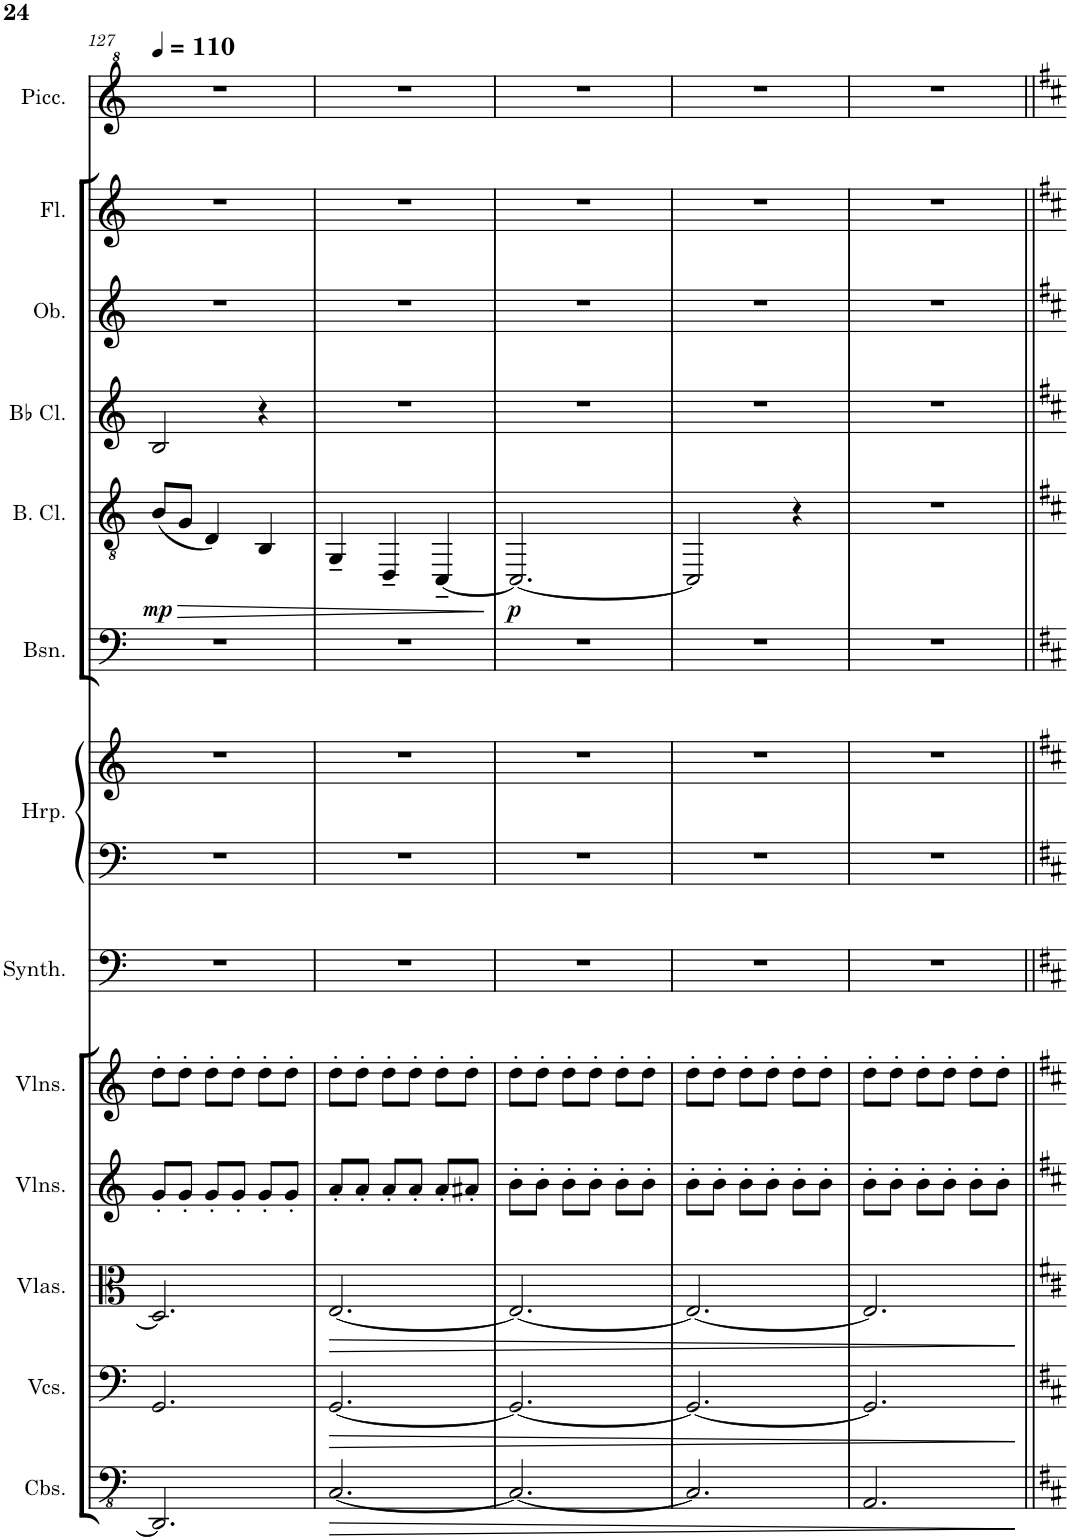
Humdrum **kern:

**kern	**dynam	**kern	**dynam	**kern	**dynam	**kern	**kern	**kern	**kern	**kern	**kern	**kern	**dynam	**kern	**kern	**kern	**kern
*part13	*part13	*part12	*part12	*part11	*part11	*part10	*part9	*part8	*part7	*part7	*part6	*part5	*part5	*part4	*part3	*part2	*part1
*staff14	*staff14	*staff13	*staff13	*staff12	*staff12	*staff11	*staff10	*staff9	*staff8	*staff7	*staff6	*staff5	*staff5	*staff4	*staff3	*staff2	*staff1
*I"Contrabasses	*	*I"Violoncellos	*	*I"Violas	*	*I"Violins	*I"Violins	*I"Warm Synthesizer	*I"Harp	*	*I"Bassoon	*I"Bass Clarinet	*	*I"Bb Clarinet	*I"Oboe	*I"Flute	*I"Piccolo
*I'Cbs.	*	*I'Vcs.	*	*I'Vlas.	*	*I'Vlns.	*I'Vlns.	*I'Synth.	*I'Hrp.	*	*I'Bsn.	*I'B. Cl.	*	*I'Bb Cl.	*I'Ob.	*I'Fl.	*I'Picc.
!!LO:PB:g=z
*clefFv4	*	*clefF4	*	*clefC3	*	*clefG2	*clefG2	*clefF4	*clefF4	*clefG2	*clefF4	*clefGv2	*	*clefG2	*clefG2	*clefG2	*clefG^2
*	*	*	*	*	*	*	*	*	*	*	*	*ITrd8c14	*	*ITrd1c2	*	*	*ITrd-7c-12
*k[]	*	*k[]	*	*k[]	*	*k[]	*k[]	*k[]	*k[]	*k[]	*k[]	*k[]	*	*k[]	*k[]	*k[]	*k[]
*M3/4	*	*M3/4	*	*M3/4	*	*M3/4	*M3/4	*M3/4	*M3/4	*M3/4	*M3/4	*M3/4	*	*M3/4	*M3/4	*M3/4	*M3/4
*MM110	*	*MM110	*	*MM110	*	*MM110	*MM110	*MM110	*MM110	*MM110	*MM110	*MM110	*	*MM110	*MM110	*MM110	*MM110
=127	=127	=127	=127	=127	=127	=127	=127	=127	=127	=127	=127	=127	=127	=127	=127	=127	=127
!	!	!	!	!	!	!	!	!	!	!	!	!	!LO:HP:b	!	!	!	!
!	!	!	!	!	!	!	!	!	!	!	!	!	!LO:DY:n=1:b	!	!	!	!
2.DDD/]	.	2.GG/	.	2.D/]	.	8g'/L	8dd'\L	2.r	2.r	2.r	2.r	(8B/L	> mp	2B/	2.r	2.r	2.r
.	.	.	.	.	.	8g'/J	8dd'\J	.	.	.	.	8G/J	.	.	.	.	.
.	.	.	.	.	.	8g'/L	8dd'\L	.	.	.	.	4D/)	.	.	.	.	.
.	.	.	.	.	.	8g'/J	8dd'\J	.	.	.	.	.	.	.	.	.	.
.	.	.	.	.	.	8g'/L	8dd'\L	.	.	.	.	4BB/	.	4r	.	.	.
.	.	.	.	.	.	8g'/J	8dd'\J	.	.	.	.	.	.	.	.	.	.
=128	=128	=128	=128	=128	=128	=128	=128	=128	=128	=128	=128	=128	=128	=128	=128	=128	=128
!	!LO:HP:b	!	!LO:HP:b	!	!LO:HP:b	!	!	!	!	!	!	!	!	!	!	!	!
[2.CC/	>	[2.GG/	>	[2.E/	>	8a'/L	8dd'\L	2.r	2.r	2.r	2.r	4GG~/	.	2.r	2.r	2.r	2.r
.	.	.	.	.	.	8a'/J	8dd'\J	.	.	.	.	.	.	.	.	.	.
.	.	.	.	.	.	8a'/L	8dd'\L	.	.	.	.	4DD~/	.	.	.	.	.
.	.	.	.	.	.	8a'/J	8dd'\J	.	.	.	.	.	.	.	.	.	.
.	.	.	.	.	.	8a'/L	8dd'\L	.	.	.	.	[4CC~/	.	.	.	.	.
.	.	.	.	.	.	8a#X'/J	8dd'\J	.	.	.	.	.	.	.	.	.	.
.	.	.	.	.	.	.	.	.	.	.	.	.	]	.	.	.	.
=129	=129	=129	=129	=129	=129	=129	=129	=129	=129	=129	=129	=129	=129	=129	=129	=129	=129
!	!	!	!	!	!	!	!	!	!	!	!	!	!LO:DY:b	!	!	!	!
2.CC/_	.	2.GG/_	.	2.E/_	.	8b'\L	8dd'\L	2.r	2.r	2.r	2.r	2.CC/_	p	2.r	2.r	2.r	2.r
.	.	.	.	.	.	8b'\J	8dd'\J	.	.	.	.	.	.	.	.	.	.
.	.	.	.	.	.	8b'\L	8dd'\L	.	.	.	.	.	.	.	.	.	.
.	.	.	.	.	.	8b'\J	8dd'\J	.	.	.	.	.	.	.	.	.	.
.	.	.	.	.	.	8b'\L	8dd'\L	.	.	.	.	.	.	.	.	.	.
.	.	.	.	.	.	8b'\J	8dd'\J	.	.	.	.	.	.	.	.	.	.
=130	=130	=130	=130	=130	=130	=130	=130	=130	=130	=130	=130	=130	=130	=130	=130	=130	=130
2.CC/]	.	2.GG/_	.	2.E/_	.	8b'\L	8dd'\L	2.r	2.r	2.r	2.r	2CC/]	.	2.r	2.r	2.r	2.r
.	.	.	.	.	.	8b'\J	8dd'\J	.	.	.	.	.	.	.	.	.	.
.	.	.	.	.	.	8b'\L	8dd'\L	.	.	.	.	.	.	.	.	.	.
.	.	.	.	.	.	8b'\J	8dd'\J	.	.	.	.	.	.	.	.	.	.
.	.	.	.	.	.	8b'\L	8dd'\L	.	.	.	.	4r	.	.	.	.	.
.	.	.	.	.	.	8b'\J	8dd'\J	.	.	.	.	.	.	.	.	.	.
=131	=131	=131	=131	=131	=131	=131	=131	=131	=131	=131	=131	=131	=131	=131	=131	=131	=131
2.AAA/	.	2.GG/]	.	2.E/]	.	8b'\L	8dd'\L	2.r	2.r	2.r	2.r	2.r	.	2.r	2.r	2.r	2.r
.	.	.	.	.	.	8b'\J	8dd'\J	.	.	.	.	.	.	.	.	.	.
.	.	.	.	.	.	8b'\L	8dd'\L	.	.	.	.	.	.	.	.	.	.
.	.	.	.	.	.	8b'\J	8dd'\J	.	.	.	.	.	.	.	.	.	.
.	.	.	.	.	.	8b'\L	8dd'\L	.	.	.	.	.	.	.	.	.	.
.	.	.	.	.	.	8b'\J	8dd'\J	.	.	.	.	.	.	.	.	.	.
.	]	.	]	.	]	.	.	.	.	.	.	.	.	.	.	.	.
=||	=||	=||	=||	=||	=||	=||	=||	=||	=||	=||	=||	=||	=||	=||	=||	=||	=||
*-	*-	*-	*-	*-	*-	*-	*-	*-	*-	*-	*-	*-	*-	*-	*-	*-	*-
